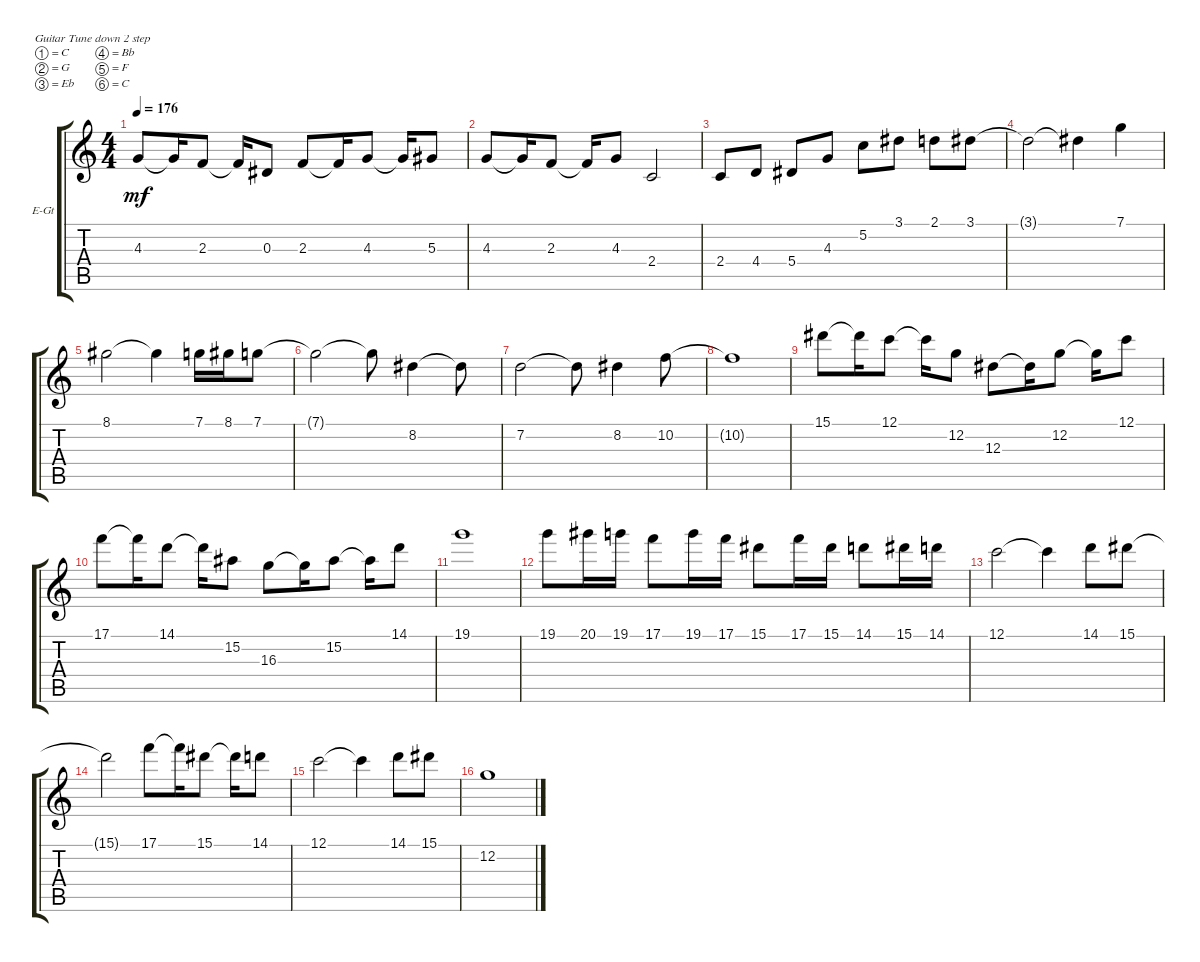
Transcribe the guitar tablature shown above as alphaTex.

\bracketExtendMode groupsimilarinstruments
\firstSystemTrackNameOrientation horizontal
\otherSystemsTrackNameOrientation horizontal
\track ("Guitar 3" "E-Gt") {instrument distortionguitar}
\staff {score tabs}
\tuning (C4 G3 Eb3 Bb2 F2 C2)
\ts (4 4)
\tempo 176
\clef g2
\scale
0.333333
\ks c
4.3.8{dy mf} 4.3{t}.16 2.3.8 2.3{t}.16 0.3.8 2.3.8 2.3{t}.16 4.3.8 4.3{t}.16 5.3.8 |
\scale
0.333333 4.3.8 4.3{t}.16 2.3.8 2.3{t}.16 4.3.8 2.4.2 |
\scale
0.333333 2.4.8 4.4.8 5.4.8 4.3.8 5.2.8 3.1.8 2.1.8 3.1.8 |
\scale
0.333333 3.1{t}.2 3.1{t}.4 7.1.4 |
\scale
0.333333 8.1.2 8.1{t}.4 7.1.16 8.1.16 7.1.8 |
\scale
0.333333 7.1{t}.2 7.1{t}.8 8.2.4 8.2{t}.8 |
\scale
0.333333 7.2.2 7.2{t}.8 8.2.4 10.2.8 |
\scale
0.333333 10.2{t}.1 |
\scale
0.333333 15.1.8 15.1{t}.16 12.1.8 12.1{t}.16 12.2.8 12.3.8 12.3{t}.16 12.2.8 12.2{t}.16 12.1.8 |
\scale
0.333333 17.1.8 17.1{t}.16 14.1.8 14.1{t}.16 15.2.8 16.3.8 16.3{t}.16 15.2.8 15.2{t}.16 14.1.8 |
\scale
0.333333 19.1.1 |
\scale
0.333333 19.1.8 20.1.16 19.1.16 17.1.8 19.1.16 17.1.16 15.1.8 17.1.16 15.1.16 14.1.8 15.1.16 14.1.16 |
\scale
0.333333 12.1.2 12.1{t}.4 14.1.8 15.1.8 |
\scale
0.333333 15.1{t}.2 17.1.8 17.1{t}.16 15.1.8 15.1{t}.16 14.1.8 |
\scale
0.333333 12.1.2 12.1{t}.4 14.1.8 15.1.8 |
\scale
0.333333 12.2.1
